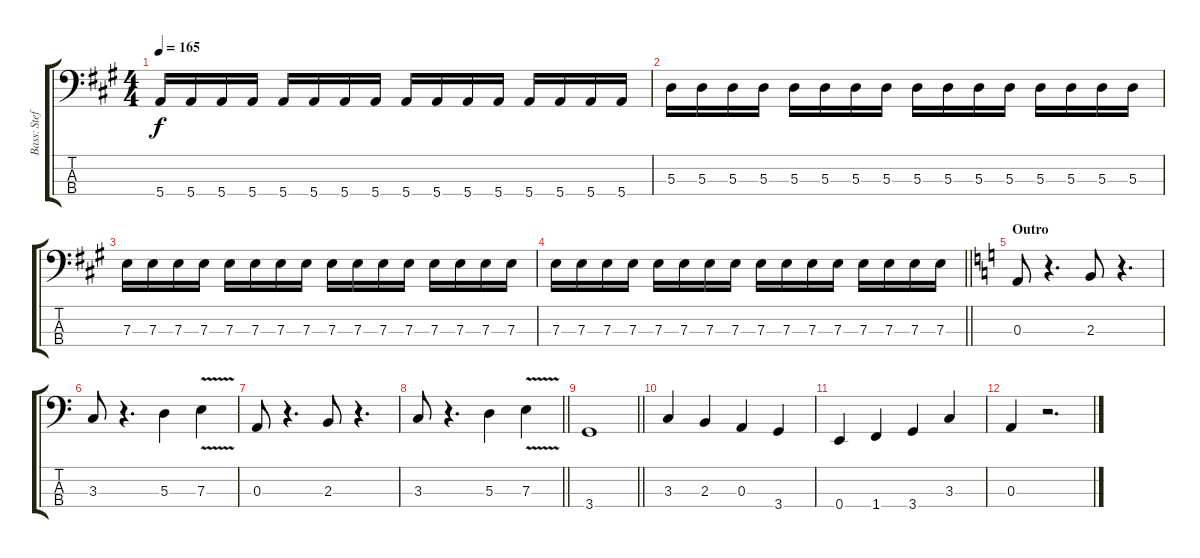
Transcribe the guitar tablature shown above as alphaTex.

\track ("Bass: Stefan Gimpl" "Bass: Stef") {instrument electricbassfinger}
\staff {score tabs}
\tuning (G2 D2 A1 E1) {hide}
\ts (4 4)
\tempo 165
\clef f4
\ks a
5.4.16{dy f} 5.4.16 5.4.16 5.4.16 5.4.16 5.4.16 5.4.16 5.4.16 5.4.16 5.4.16 5.4.16 5.4.16 5.4.16 5.4.16 5.4.16 5.4.16 |
5.3.16 5.3.16 5.3.16 5.3.16 5.3.16 5.3.16 5.3.16 5.3.16 5.3.16 5.3.16 5.3.16 5.3.16 5.3.16 5.3.16 5.3.16 5.3.16 |
7.3.16 7.3.16 7.3.16 7.3.16 7.3.16 7.3.16 7.3.16 7.3.16 7.3.16 7.3.16 7.3.16 7.3.16 7.3.16 7.3.16 7.3.16 7.3.16 |
\barLineRight lightlight
7.3.16 7.3.16 7.3.16 7.3.16 7.3.16 7.3.16 7.3.16 7.3.16 7.3.16 7.3.16 7.3.16 7.3.16 7.3.16 7.3.16 7.3.16 7.3.16 |
\section ("" "Outro")
\ks aminor
0.3.8 r.4{d} 2.3.8 r.4{d} |
3.3.8 r.4{d} 5.3.4 7.3{v}.4 |
0.3.8 r.4{d} 2.3.8 r.4{d} |
\barLineRight lightlight
3.3.8 r.4{d} 5.3.4 7.3{v}.4 |
\barLineRight lightlight
3.4.1 |
3.3.4 2.3.4 0.3.4 3.4.4 |
0.4.4 1.4.4 3.4.4 3.3.4 |
0.3.4 r.2{d}
